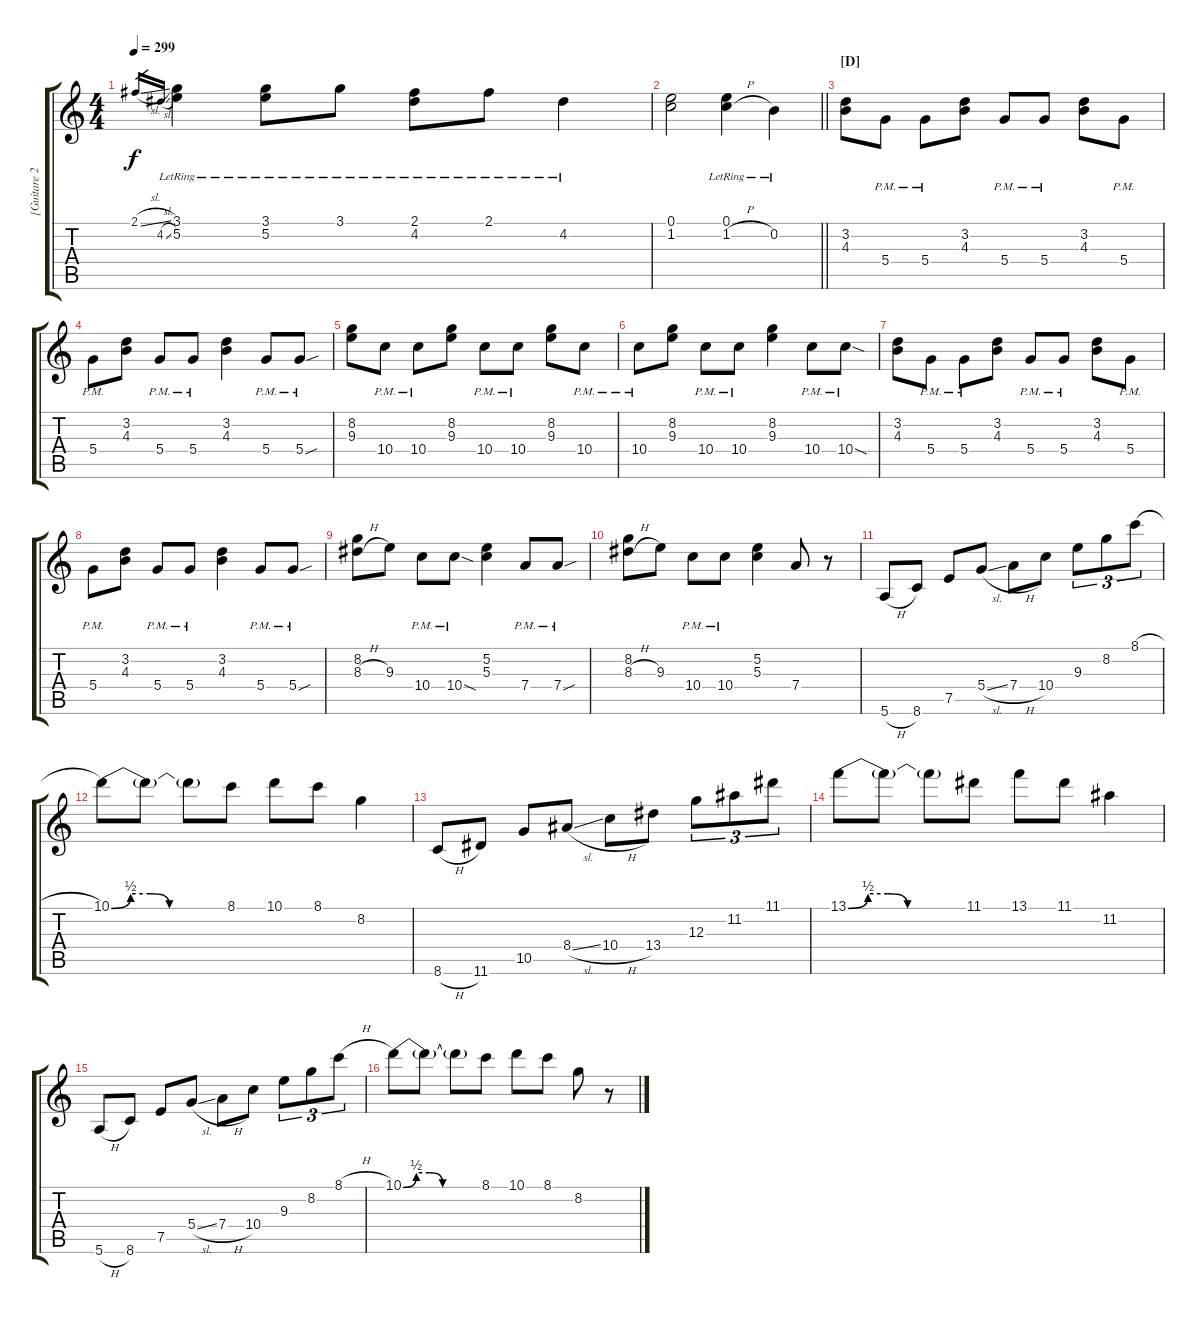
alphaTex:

\track ("[Guitare 2]" "[Guitare 2") {instrument acousticguitarsteel}
\staff {score tabs}
\tuning (E4 B3 G3 D3 A2 E2) {hide}
\ts (4 4)
\tempo 299
\clef g2
\ks c
2.1{sl}.16{gr dy f} 4.2{sl}.16{gr} (3.1{lr} 5.2{lr}).4 (3.1{lr} 5.2{lr}).8 3.1{lr}.8 (2.1{lr} 4.2{lr}).8 2.1{lr}.8 4.2{lr}.4 |
\barLineRight lightlight
(0.1 1.2).2 (0.1{lr} 1.2{h lr}).4 0.2{lr}.4 |
\section ("" "[D]")
(3.2 4.3).8 5.4{pm}.8 5.4{pm}.8 (3.2 4.3).8 5.4{pm}.8 5.4{pm}.8 (3.2 4.3).8 5.4{pm}.8 |
5.4{pm}.8 (3.2 4.3).8 5.4{pm}.8 5.4{pm}.8 (3.2 4.3).4 5.4{pm}.8 5.4{sou pm}.8 |
(8.2 9.3).8 10.4{pm}.8 10.4{pm}.8 (8.2 9.3).8 10.4{pm}.8 10.4{pm}.8 (8.2 9.3).8 10.4{pm}.8 |
10.4{pm}.8 (8.2 9.3).8 10.4{pm}.8 10.4{pm}.8 (8.2 9.3).4 10.4{pm}.8 10.4{sod pm}.8 |
(3.2 4.3).8 5.4{pm}.8 5.4{pm}.8 (3.2 4.3).8 5.4{pm}.8 5.4{pm}.8 (3.2 4.3).8 5.4{pm}.8 |
5.4{pm}.8 (3.2 4.3).8 5.4{pm}.8 5.4{pm}.8 (3.2 4.3).4 5.4{pm}.8 5.4{sou pm}.8 |
(8.2 8.3{h}).8 9.3.8 10.4{pm}.8 10.4{sod pm}.8 (5.2 5.3).4 7.4{pm}.8 7.4{sou pm}.8 |
(8.2 8.3{h}).8 9.3.8 10.4{pm}.8 10.4{pm}.8 (5.2 5.3).4 7.4.8 r.8 |
5.6{h}.8 8.6.8 7.5.8 5.4{sl}.8 7.4{h}.8 10.4.8 9.3.8{tu (3 2)} 8.2.8{tu (3 2)} 8.1{h}.8{tu (3 2)} |
10.1{be (custom 0 0 10 2 20 2 30 0 60 0)}.8 10.1{t}.8 10.1{t}.8 8.1.8 10.1.8 8.1.8 8.2.4 |
8.6{h}.8 11.6.8 10.5.8 8.4{sl}.8 10.4{h}.8 13.4.8 12.3.8{tu (3 2)} 11.2.8{tu (3 2)} 11.1.8{tu (3 2)} |
13.1{be (custom 0 0 10 2 20 2 30 0 60 0)}.8 13.1{t}.8 13.1{t}.8 11.1.8 13.1.8 11.1.8 11.2.4 |
5.6{h}.8 8.6.8 7.5.8 5.4{sl}.8 7.4{h}.8 10.4.8 9.3.8{tu (3 2)} 8.2.8{tu (3 2)} 8.1{h}.8{tu (3 2)} |
10.1{be (custom 0 0 10 2 20 2 30 0 60 0)}.8 10.1{t}.8 10.1{t}.8 8.1.8 10.1.8 8.1.8 8.2.8 r.8
